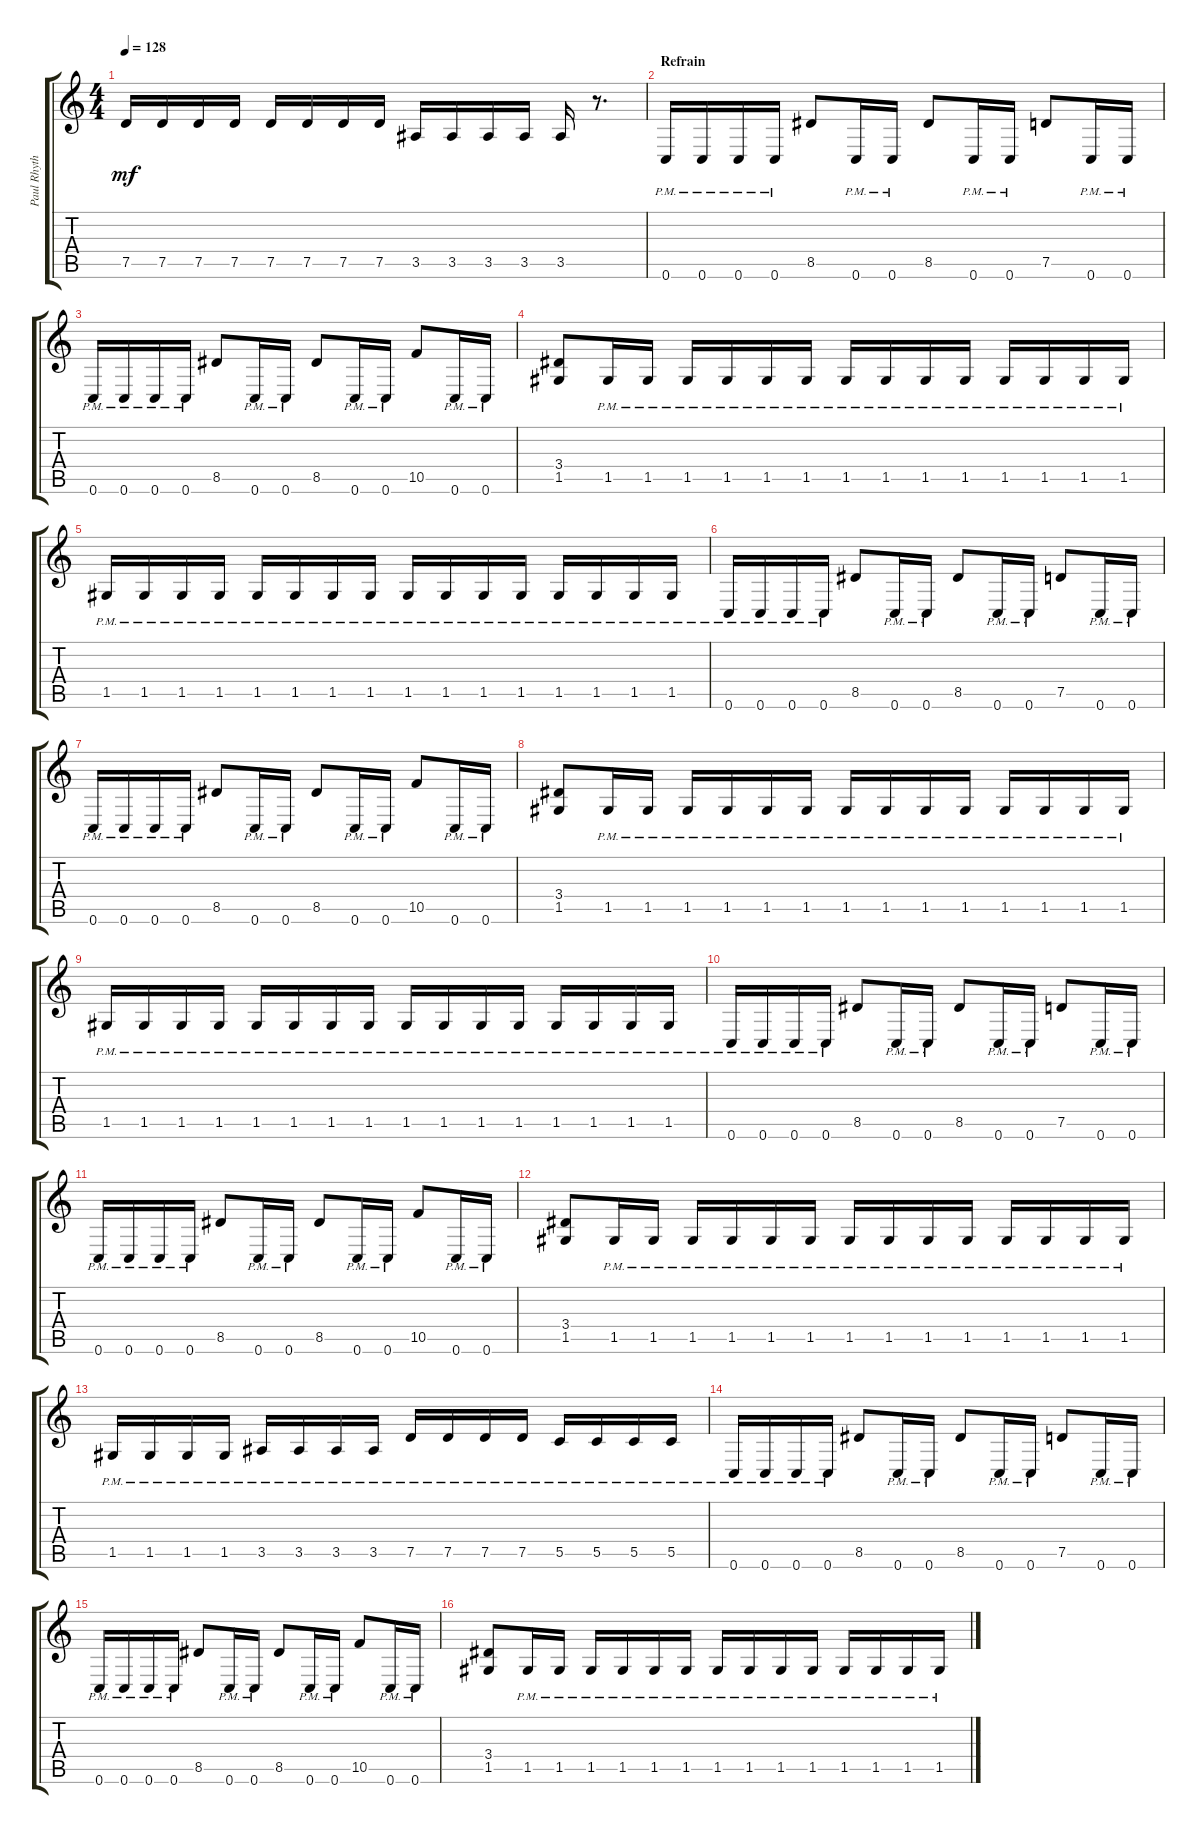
\track ("Paul Rhythm" "Paul Rhyth") {instrument distortionguitar}
\staff {score tabs}
\tuning (D4 A3 F3 C3 G2 C2) {hide}
\ts (4 4)
\tempo 128
\clef g2
\ks c
7.5.16{dy mf} 7.5.16 7.5.16 7.5.16 7.5.16 7.5.16 7.5.16 7.5.16 3.5.16 3.5.16 3.5.16 3.5.16 3.5.16 r.8{d} |
\section ("" "Refrain")
0.6{pm}.16 0.6{pm}.16 0.6{pm}.16 0.6{pm}.16 8.5.8 0.6{pm}.16 0.6{pm}.16 8.5.8 0.6{pm}.16 0.6{pm}.16 7.5.8 0.6{pm}.16 0.6{pm}.16 |
0.6{pm}.16 0.6{pm}.16 0.6{pm}.16 0.6{pm}.16 8.5.8 0.6{pm}.16 0.6{pm}.16 8.5.8 0.6{pm}.16 0.6{pm}.16 10.5.8 0.6{pm}.16 0.6{pm}.16 |
(3.4 1.5).8 1.5{pm}.16 1.5{pm}.16 1.5{pm}.16 1.5{pm}.16 1.5{pm}.16 1.5{pm}.16 1.5{pm}.16 1.5{pm}.16 1.5{pm}.16 1.5{pm}.16 1.5{pm}.16 1.5{pm}.16 1.5{pm}.16 1.5{pm}.16 |
1.5{pm}.16 1.5{pm}.16 1.5{pm}.16 1.5{pm}.16 1.5{pm}.16 1.5{pm}.16 1.5{pm}.16 1.5{pm}.16 1.5{pm}.16 1.5{pm}.16 1.5{pm}.16 1.5{pm}.16 1.5{pm}.16 1.5{pm}.16 1.5{pm}.16 1.5{pm}.16 |
0.6{pm}.16 0.6{pm}.16 0.6{pm}.16 0.6{pm}.16 8.5.8 0.6{pm}.16 0.6{pm}.16 8.5.8 0.6{pm}.16 0.6{pm}.16 7.5.8 0.6{pm}.16 0.6{pm}.16 |
0.6{pm}.16 0.6{pm}.16 0.6{pm}.16 0.6{pm}.16 8.5.8 0.6{pm}.16 0.6{pm}.16 8.5.8 0.6{pm}.16 0.6{pm}.16 10.5.8 0.6{pm}.16 0.6{pm}.16 |
(3.4 1.5).8 1.5{pm}.16 1.5{pm}.16 1.5{pm}.16 1.5{pm}.16 1.5{pm}.16 1.5{pm}.16 1.5{pm}.16 1.5{pm}.16 1.5{pm}.16 1.5{pm}.16 1.5{pm}.16 1.5{pm}.16 1.5{pm}.16 1.5{pm}.16 |
1.5{pm}.16 1.5{pm}.16 1.5{pm}.16 1.5{pm}.16 1.5{pm}.16 1.5{pm}.16 1.5{pm}.16 1.5{pm}.16 1.5{pm}.16 1.5{pm}.16 1.5{pm}.16 1.5{pm}.16 1.5{pm}.16 1.5{pm}.16 1.5{pm}.16 1.5{pm}.16 |
0.6{pm}.16 0.6{pm}.16 0.6{pm}.16 0.6{pm}.16 8.5.8 0.6{pm}.16 0.6{pm}.16 8.5.8 0.6{pm}.16 0.6{pm}.16 7.5.8 0.6{pm}.16 0.6{pm}.16 |
0.6{pm}.16 0.6{pm}.16 0.6{pm}.16 0.6{pm}.16 8.5.8 0.6{pm}.16 0.6{pm}.16 8.5.8 0.6{pm}.16 0.6{pm}.16 10.5.8 0.6{pm}.16 0.6{pm}.16 |
(3.4 1.5).8 1.5{pm}.16 1.5{pm}.16 1.5{pm}.16 1.5{pm}.16 1.5{pm}.16 1.5{pm}.16 1.5{pm}.16 1.5{pm}.16 1.5{pm}.16 1.5{pm}.16 1.5{pm}.16 1.5{pm}.16 1.5{pm}.16 1.5{pm}.16 |
1.5{pm}.16 1.5{pm}.16 1.5{pm}.16 1.5{pm}.16 3.5{pm}.16 3.5{pm}.16 3.5{pm}.16 3.5{pm}.16 7.5{pm}.16 7.5{pm}.16 7.5{pm}.16 7.5{pm}.16 5.5{pm}.16 5.5{pm}.16 5.5{pm}.16 5.5{pm}.16 |
0.6{pm}.16 0.6{pm}.16 0.6{pm}.16 0.6{pm}.16 8.5.8 0.6{pm}.16 0.6{pm}.16 8.5.8 0.6{pm}.16 0.6{pm}.16 7.5.8 0.6{pm}.16 0.6{pm}.16 |
0.6{pm}.16 0.6{pm}.16 0.6{pm}.16 0.6{pm}.16 8.5.8 0.6{pm}.16 0.6{pm}.16 8.5.8 0.6{pm}.16 0.6{pm}.16 10.5.8 0.6{pm}.16 0.6{pm}.16 |
(3.4 1.5).8 1.5{pm}.16 1.5{pm}.16 1.5{pm}.16 1.5{pm}.16 1.5{pm}.16 1.5{pm}.16 1.5{pm}.16 1.5{pm}.16 1.5{pm}.16 1.5{pm}.16 1.5{pm}.16 1.5{pm}.16 1.5{pm}.16 1.5{pm}.16
